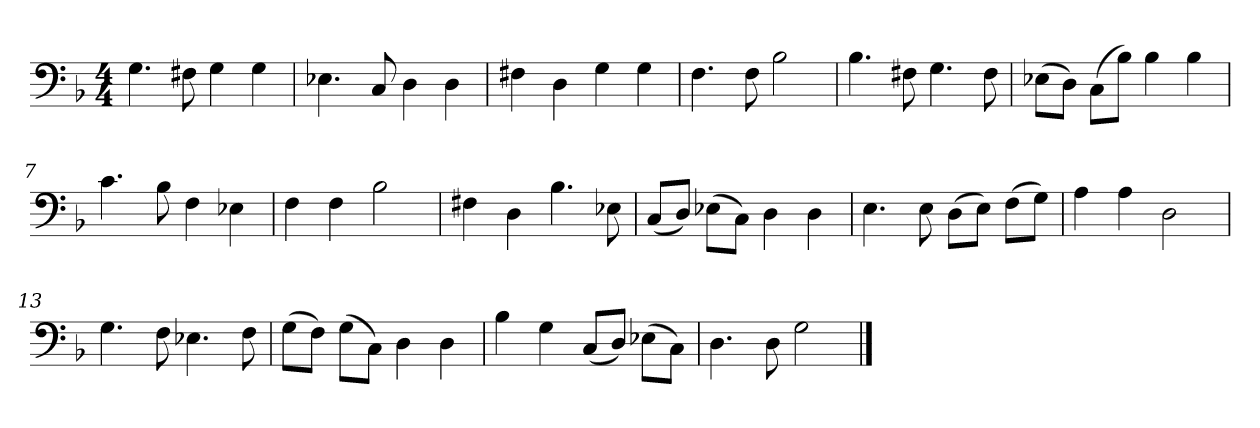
**kern
*part1
*staff1
*k[b-]
*M4/4
*MM120
=1
4.G
8F#X
4G
4G
=2
4.E-X
8C
4D
4D
=3
4F#X
4D
4G
4G
=4
4.F
8F
2B-
=5
4.B-
8F#X
4.G
8F#
=6
(8E-XL
8DJ)
(8CL
8B-J)
4B-
4B-
=7
4.c
8B-
4F
4E-X
=8
4F
4F
2B-
=9
4F#X
4D
4.B-
8E-X
=10
(8CL
8DJ)
(8E-XL
8CJ)
4D
4D
=11
4.E
8E
(8DL
8EJ)
(8FL
8GJ)
=12
4A
4A
2D
=13
4.G
8F
4.E-X
8F
=14
(8GL
8FJ)
(8GL
8CJ)
4D
4D
=15
4B-
4G
(8CL
8DJ)
(8E-XL
8CJ)
=16
4.D
8D
2G
==
*-
